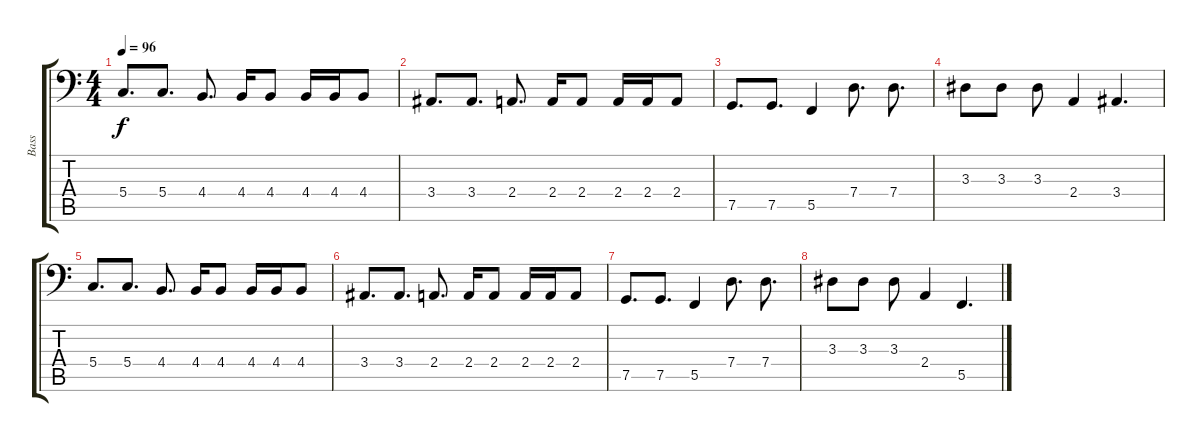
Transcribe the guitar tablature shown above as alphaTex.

\track ("Bass" "Bass") {instrument electricbasspick}
\staff {score tabs}
\tuning (Bb2 F2 C2 G1 C1 A0) {hide}
\ts (4 4)
\tempo 96
\clef f4
\ks c
5.4.8{d dy f} 5.4.8{d} 4.4.8{d} 4.4.16 4.4.8 4.4.16 4.4.16 4.4.8 |
3.4.8{d} 3.4.8{d} 2.4.8{d} 2.4.16 2.4.8 2.4.16 2.4.16 2.4.8 |
7.5.8{d} 7.5.8{d} 5.5.4 7.4.8{d} 7.4.8{d} |
3.3.8 3.3.8 3.3.8 2.4.4 3.4.4{d} |
5.4.8{d} 5.4.8{d} 4.4.8{d} 4.4.16 4.4.8 4.4.16 4.4.16 4.4.8 |
3.4.8{d} 3.4.8{d} 2.4.8{d} 2.4.16 2.4.8 2.4.16 2.4.16 2.4.8 |
7.5.8{d} 7.5.8{d} 5.5.4 7.4.8{d} 7.4.8{d} |
3.3.8 3.3.8 3.3.8 2.4.4 5.5.4{d}
